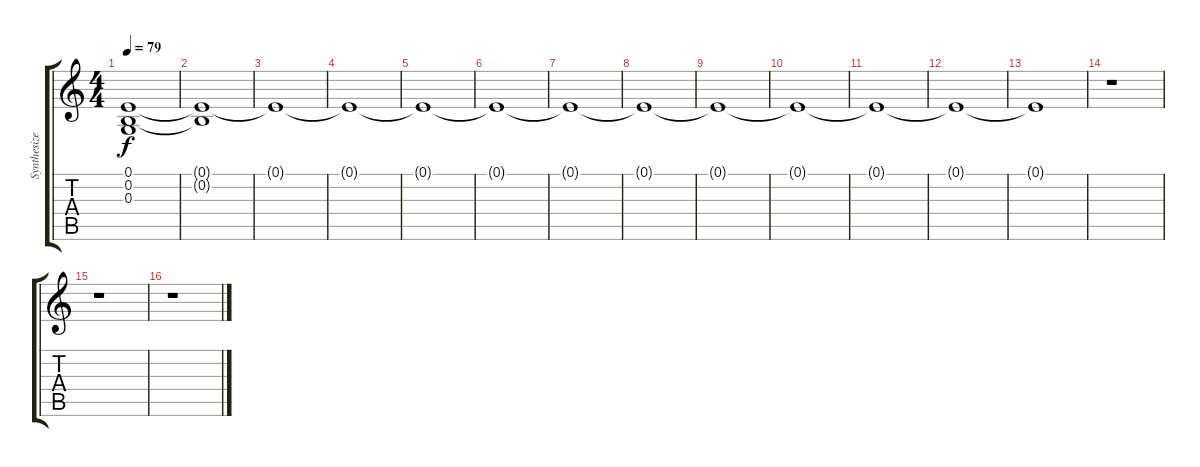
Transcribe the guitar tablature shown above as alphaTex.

\track ("Synthesizer Right hand" "Synthesize") {instrument synthstrings1}
\staff {score tabs}
\tuning (E4 B3 G3 D3 A2 E2) {hide}
\ts (4 4)
\tempo 79
\clef g2
\ks c
(0.1{t} 0.2{t} 0.3{t}).1{dy f} |
(0.1{t} 0.2{t}).1 |
0.1{t}.1 |
0.1{t}.1 |
0.1{t}.1 |
0.1{t}.1 |
0.1{t}.1 |
0.1{t}.1 |
0.1{t}.1 |
0.1{t}.1 |
0.1{t}.1 |
0.1{t}.1 |
0.1{t}.1 |
r.1 |
r.1 |
r.1
